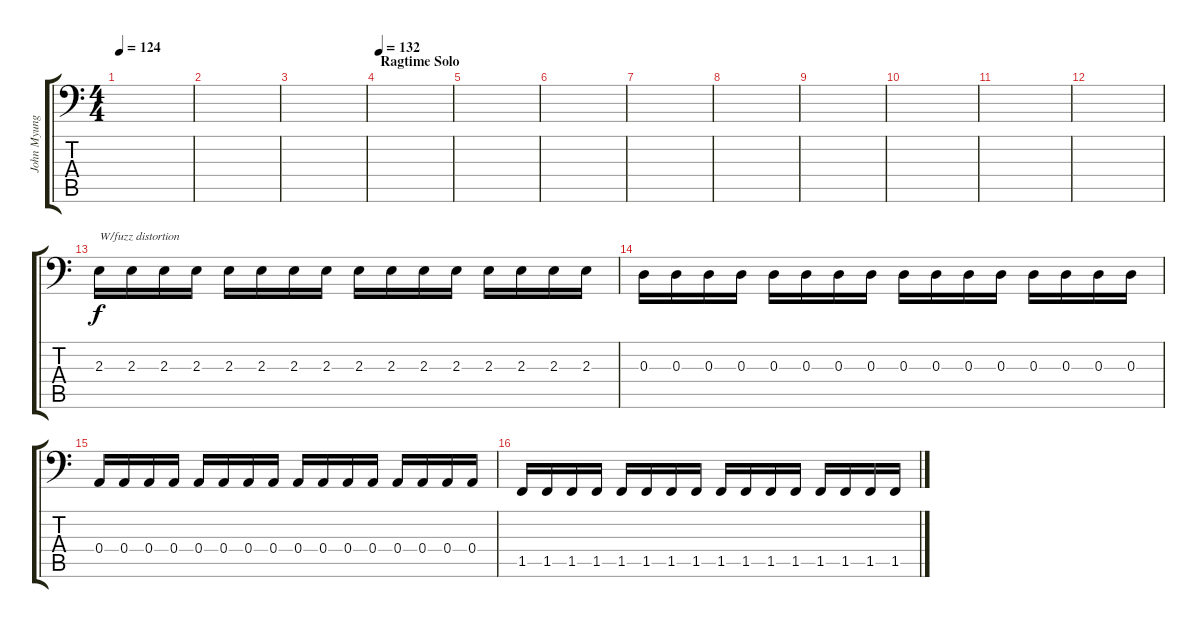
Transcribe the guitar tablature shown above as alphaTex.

\track ("John Myung Effects" "John Myung") {instrument distortionguitar}
\staff {score tabs}
\tuning (C3 G2 D2 A1 E1 B0) {hide}
\ts (4 4)
\tempo 124
\clef f4
\ks c
|
|
|
\section ("" "Ragtime Solo")
\tempo 132
|
|
|
|
|
|
|
|
|
2.3.16{txt "W/fuzz distortion "} 2.3.16 2.3.16 2.3.16 2.3.16 2.3.16 2.3.16 2.3.16 2.3.16 2.3.16 2.3.16 2.3.16 2.3.16 2.3.16 2.3.16 2.3.16 |
0.3.16 0.3.16 0.3.16 0.3.16 0.3.16 0.3.16 0.3.16 0.3.16 0.3.16 0.3.16 0.3.16 0.3.16 0.3.16 0.3.16 0.3.16 0.3.16 |
0.4.16 0.4.16 0.4.16 0.4.16 0.4.16 0.4.16 0.4.16 0.4.16 0.4.16 0.4.16 0.4.16 0.4.16 0.4.16 0.4.16 0.4.16 0.4.16 |
1.5.16 1.5.16 1.5.16 1.5.16 1.5.16 1.5.16 1.5.16 1.5.16 1.5.16 1.5.16 1.5.16 1.5.16 1.5.16 1.5.16 1.5.16 1.5.16
